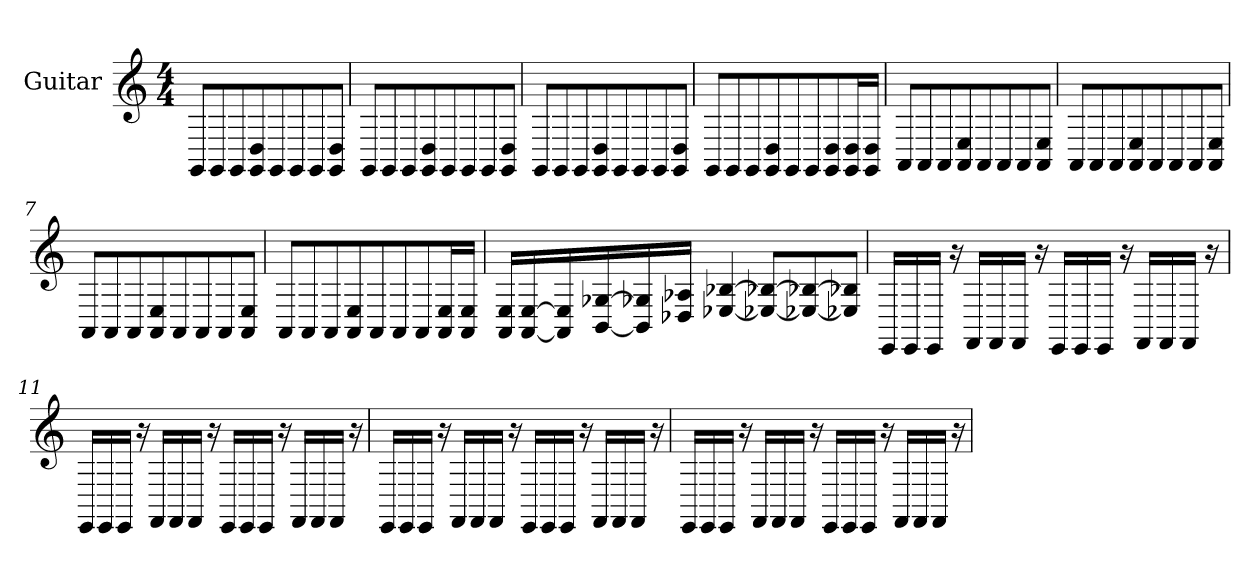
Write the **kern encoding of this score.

**kern
*part1
*staff1
*I"Guitar
*clefG2
*k[]
*M4/4
=1
!LO:N:vis=8
32GG/L
!LO:N:vis=8
32GG/
!LO:N:vis=8
32GG/
!LO:N:vis=8
32D/ 32GG/
!LO:N:vis=8
32GG/
!LO:N:vis=8
32GG/
!LO:N:vis=8
32GG/
!LO:N:vis=8
32D/ 32GG/J
=2
!LO:N:vis=8
32GG/L
!LO:N:vis=8
32GG/
!LO:N:vis=8
32GG/
!LO:N:vis=8
32D/ 32GG/
!LO:N:vis=8
32GG/
!LO:N:vis=8
32GG/
!LO:N:vis=8
32GG/
!LO:N:vis=8
32D/ 32GG/J
=3
!LO:N:vis=8
32GG/L
!LO:N:vis=8
32GG/
!LO:N:vis=8
32GG/
!LO:N:vis=8
32D/ 32GG/
!LO:N:vis=8
32GG/
!LO:N:vis=8
32GG/
!LO:N:vis=8
32GG/
!LO:N:vis=8
32D/ 32GG/J
=4
!LO:N:vis=8
32GG/L
!LO:N:vis=8
32GG/
!LO:N:vis=8
32GG/
!LO:N:vis=8
32D/ 32GG/
!LO:N:vis=8
32GG/
!LO:N:vis=8
32GG/
!LO:N:vis=8
32D/ 32GG/
!LO:N:vis=16
64D/ 64GG/L
!LO:N:vis=16
64D/ 64GG/JJ
=5
!LO:N:vis=8
32AA/L
!LO:N:vis=8
32AA/
!LO:N:vis=8
32AA/
!LO:N:vis=8
32E/ 32AA/
!LO:N:vis=8
32AA/
!LO:N:vis=8
32AA/
!LO:N:vis=8
32AA/
!LO:N:vis=8
32E/ 32AA/J
=6
!LO:N:vis=8
32AA/L
!LO:N:vis=8
32AA/
!LO:N:vis=8
32AA/
!LO:N:vis=8
32E/ 32AA/
!LO:N:vis=8
32AA/
!LO:N:vis=8
32AA/
!LO:N:vis=8
32AA/
!LO:N:vis=8
32E/ 32AA/J
=7
!LO:N:vis=8
32AA/L
!LO:N:vis=8
32AA/
!LO:N:vis=8
32AA/
!LO:N:vis=8
32E/ 32AA/
!LO:N:vis=8
32AA/
!LO:N:vis=8
32AA/
!LO:N:vis=8
32AA/
!LO:N:vis=8
32E/ 32AA/J
=8
!LO:N:vis=8
32AA/L
!LO:N:vis=8
32AA/
!LO:N:vis=8
32AA/
!LO:N:vis=8
32E/ 32AA/
!LO:N:vis=8
32AA/
!LO:N:vis=8
32AA/
!LO:N:vis=8
32AA/
!LO:N:vis=16
64E/ 64AA/L
!LO:N:vis=16
64E/ 64AA/JJ
=9
!LO:N:vis=16
64E/ 64AA/LL
!LO:N:vis=16
[64E/ [64AA/
!LO:N:vis=16
64E]/ 64AA]/
!LO:N:vis=16
[64G-X/ [64BB/
!LO:N:vis=16
64G-X]/ 64BB]/
!LO:N:vis=16
64A-X/ 64D-X/JJ
!LO:N:vis=4
[16B-X [16E-X
!LO:N:vis=8
32B-X_/ 32E-X_/L
!LO:N:vis=8
32B-X_/ 32E-X_/
!LO:N:vis=8
32B-X]/ 32E-X]/J
=10
!LO:N:vis=16
64EE/LL
!LO:N:vis=16
64EE/
!LO:N:vis=16
64EE/JJ
!LO:N:vis=16
64r
!LO:N:vis=16
64FF/LL
!LO:N:vis=16
64FF/
!LO:N:vis=16
64FF/JJ
!LO:N:vis=16
64r
!LO:N:vis=16
64EE/LL
!LO:N:vis=16
64EE/
!LO:N:vis=16
64EE/JJ
!LO:N:vis=16
64r
!LO:N:vis=16
64FF/LL
!LO:N:vis=16
64FF/
!LO:N:vis=16
64FF/JJ
!LO:N:vis=16
64r
=11
!LO:N:vis=16
64EE/LL
!LO:N:vis=16
64EE/
!LO:N:vis=16
64EE/JJ
!LO:N:vis=16
64r
!LO:N:vis=16
64FF/LL
!LO:N:vis=16
64FF/
!LO:N:vis=16
64FF/JJ
!LO:N:vis=16
64r
!LO:N:vis=16
64EE/LL
!LO:N:vis=16
64EE/
!LO:N:vis=16
64EE/JJ
!LO:N:vis=16
64r
!LO:N:vis=16
64FF/LL
!LO:N:vis=16
64FF/
!LO:N:vis=16
64FF/JJ
!LO:N:vis=16
64r
=12
!LO:N:vis=16
64EE/LL
!LO:N:vis=16
64EE/
!LO:N:vis=16
64EE/JJ
!LO:N:vis=16
64r
!LO:N:vis=16
64FF/LL
!LO:N:vis=16
64FF/
!LO:N:vis=16
64FF/JJ
!LO:N:vis=16
64r
!LO:N:vis=16
64EE/LL
!LO:N:vis=16
64EE/
!LO:N:vis=16
64EE/JJ
!LO:N:vis=16
64r
!LO:N:vis=16
64FF/LL
!LO:N:vis=16
64FF/
!LO:N:vis=16
64FF/JJ
!LO:N:vis=16
64r
=13
!LO:N:vis=16
64EE/LL
!LO:N:vis=16
64EE/
!LO:N:vis=16
64EE/JJ
!LO:N:vis=16
64r
!LO:N:vis=16
64FF/LL
!LO:N:vis=16
64FF/
!LO:N:vis=16
64FF/JJ
!LO:N:vis=16
64r
!LO:N:vis=16
64EE/LL
!LO:N:vis=16
64EE/
!LO:N:vis=16
64EE/JJ
!LO:N:vis=16
64r
!LO:N:vis=16
64FF/LL
!LO:N:vis=16
64FF/
!LO:N:vis=16
64FF/JJ
!LO:N:vis=16
64r
=
*-
